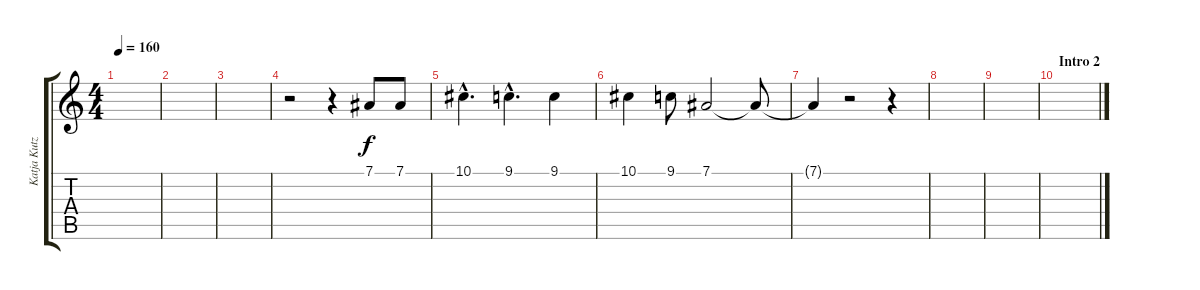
\track ("Katja Kutz - Backing vocals" "Katja Kutz") {instrument violin}
\staff {score tabs}
\tuning (Eb4 Bb3 Gb3 Db3 Ab2 Eb2) {hide}
\ts (4 4)
\tempo 160
\clef g2
\ks c
|
|
|
r.2 r.4 7.1.8 7.1.8 |
10.1{hac}.4{d} 9.1{hac}.4{d} 9.1.4 |
10.1.4 9.1.8 7.1.2 7.1{t}.8 |
7.1{t}.4 r.2 r.4 |
|
|
\section ("" "Intro 2")
